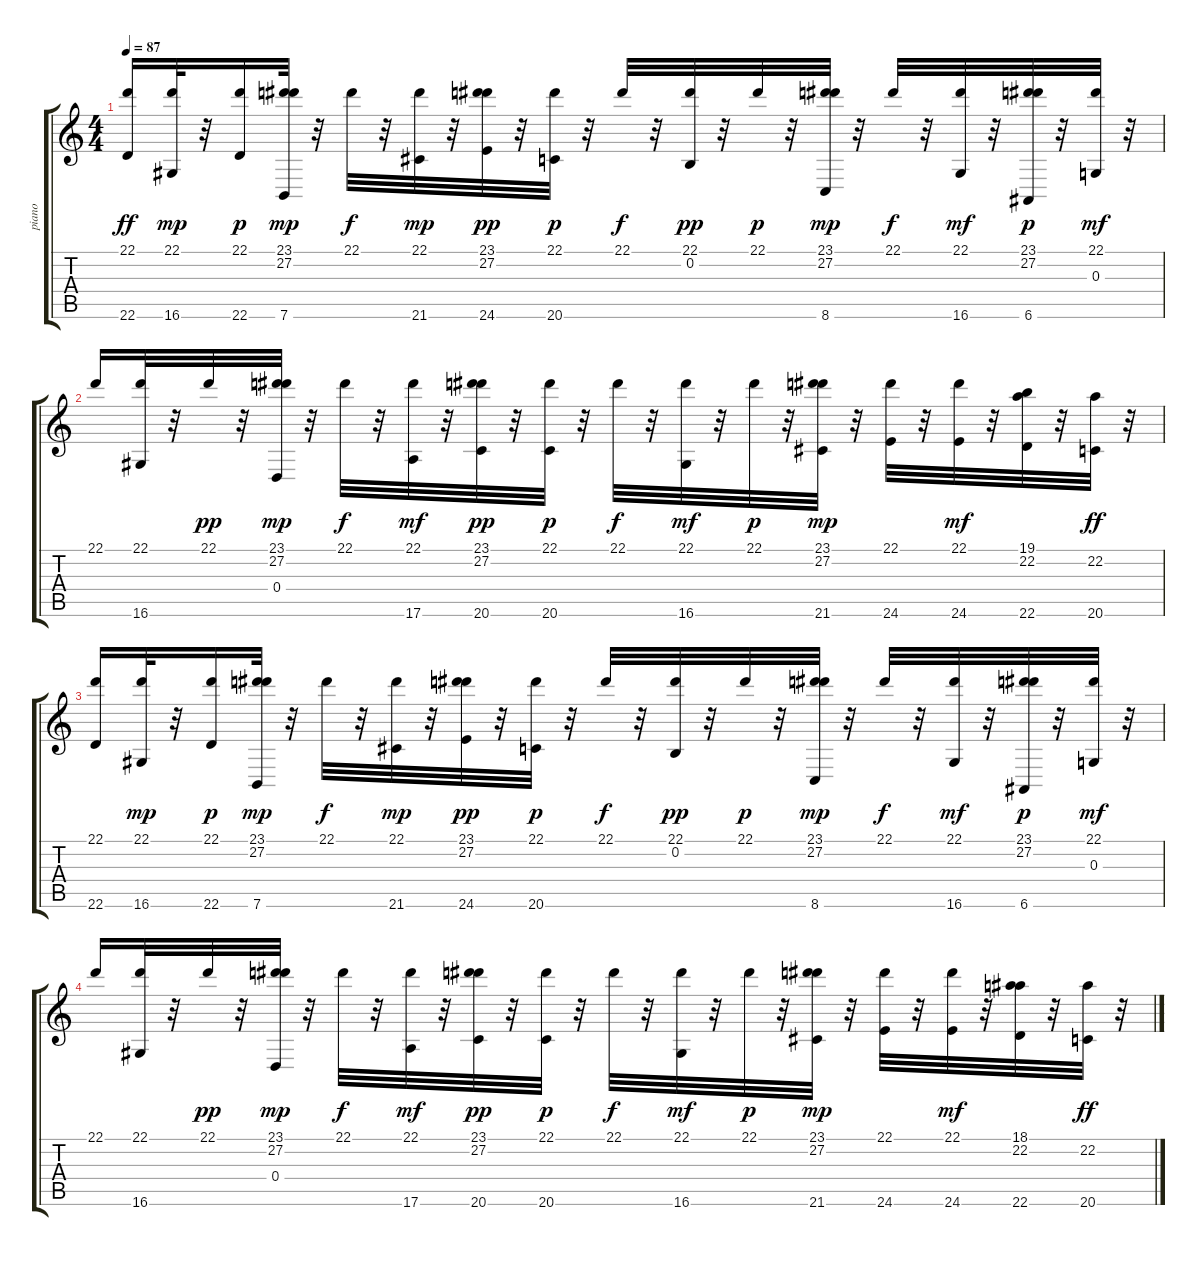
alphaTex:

\track ("piano" "piano") {instrument acousticgrandpiano}
\staff {score tabs}
\tuning (E4 B3 G3 D3 A2 E2) {hide}
\ts (4 4)
\tempo 87
\clef g2
\ks c
(22.1 22.6).16{dy ff} (22.1 16.6).32{dy mp} r.32 (22.1 22.6).16{dy p} (23.1 27.2 7.6).32{dy mp} r.32 22.1.32{dy f} r.32 (22.1 21.6).32{dy mp} r.32 (23.1 27.2 24.6).32{dy pp} r.32 (22.1 20.6).32{dy p} r.32 22.1.32{dy f} r.32 (22.1 0.2).32{dy pp} r.32 22.1.32{dy p} r.32 (23.1 27.2 8.6).32{dy mp} r.32 22.1.32{dy f} r.32 (22.1 16.6).32{dy mf} r.32 (23.1 27.2 6.6).32{dy p} r.32 (22.1 0.3).32{dy mf} r.32 |
22.1.16 (22.1 16.6).32 r.32 22.1.32{dy pp} r.32 (23.1 27.2 0.4).32{dy mp} r.32 22.1.32{dy f} r.32 (22.1 17.6).32{dy mf} r.32 (23.1 27.2 20.6).32{dy pp} r.32 (22.1 20.6).32{dy p} r.32 22.1.32{dy f} r.32 (22.1 16.6).32{dy mf} r.32 22.1.32{dy p} r.32 (23.1 27.2 21.6).32{dy mp} r.32 (22.1 24.6).32 r.32 (22.1 24.6).32{dy mf} r.32 (19.1 22.2 22.6).32 r.32 (22.2 20.6).32{dy ff} r.32 |
(22.1 22.6).16 (22.1 16.6).32{dy mp} r.32 (22.1 22.6).16{dy p} (23.1 27.2 7.6).32{dy mp} r.32 22.1.32{dy f} r.32 (22.1 21.6).32{dy mp} r.32 (23.1 27.2 24.6).32{dy pp} r.32 (22.1 20.6).32{dy p} r.32 22.1.32{dy f} r.32 (22.1 0.2).32{dy pp} r.32 22.1.32{dy p} r.32 (23.1 27.2 8.6).32{dy mp} r.32 22.1.32{dy f} r.32 (22.1 16.6).32{dy mf} r.32 (23.1 27.2 6.6).32{dy p} r.32 (22.1 0.3).32{dy mf} r.32 |
22.1.16 (22.1 16.6).32 r.32 22.1.32{dy pp} r.32 (23.1 27.2 0.4).32{dy mp} r.32 22.1.32{dy f} r.32 (22.1 17.6).32{dy mf} r.32 (23.1 27.2 20.6).32{dy pp} r.32 (22.1 20.6).32{dy p} r.32 22.1.32{dy f} r.32 (22.1 16.6).32{dy mf} r.32 22.1.32{dy p} r.32 (23.1 27.2 21.6).32{dy mp} r.32 (22.1 24.6).32 r.32 (22.1 24.6).32{dy mf} r.32 (18.1 22.2 22.6).32 r.32 (22.2 20.6).32{dy ff} r.32
